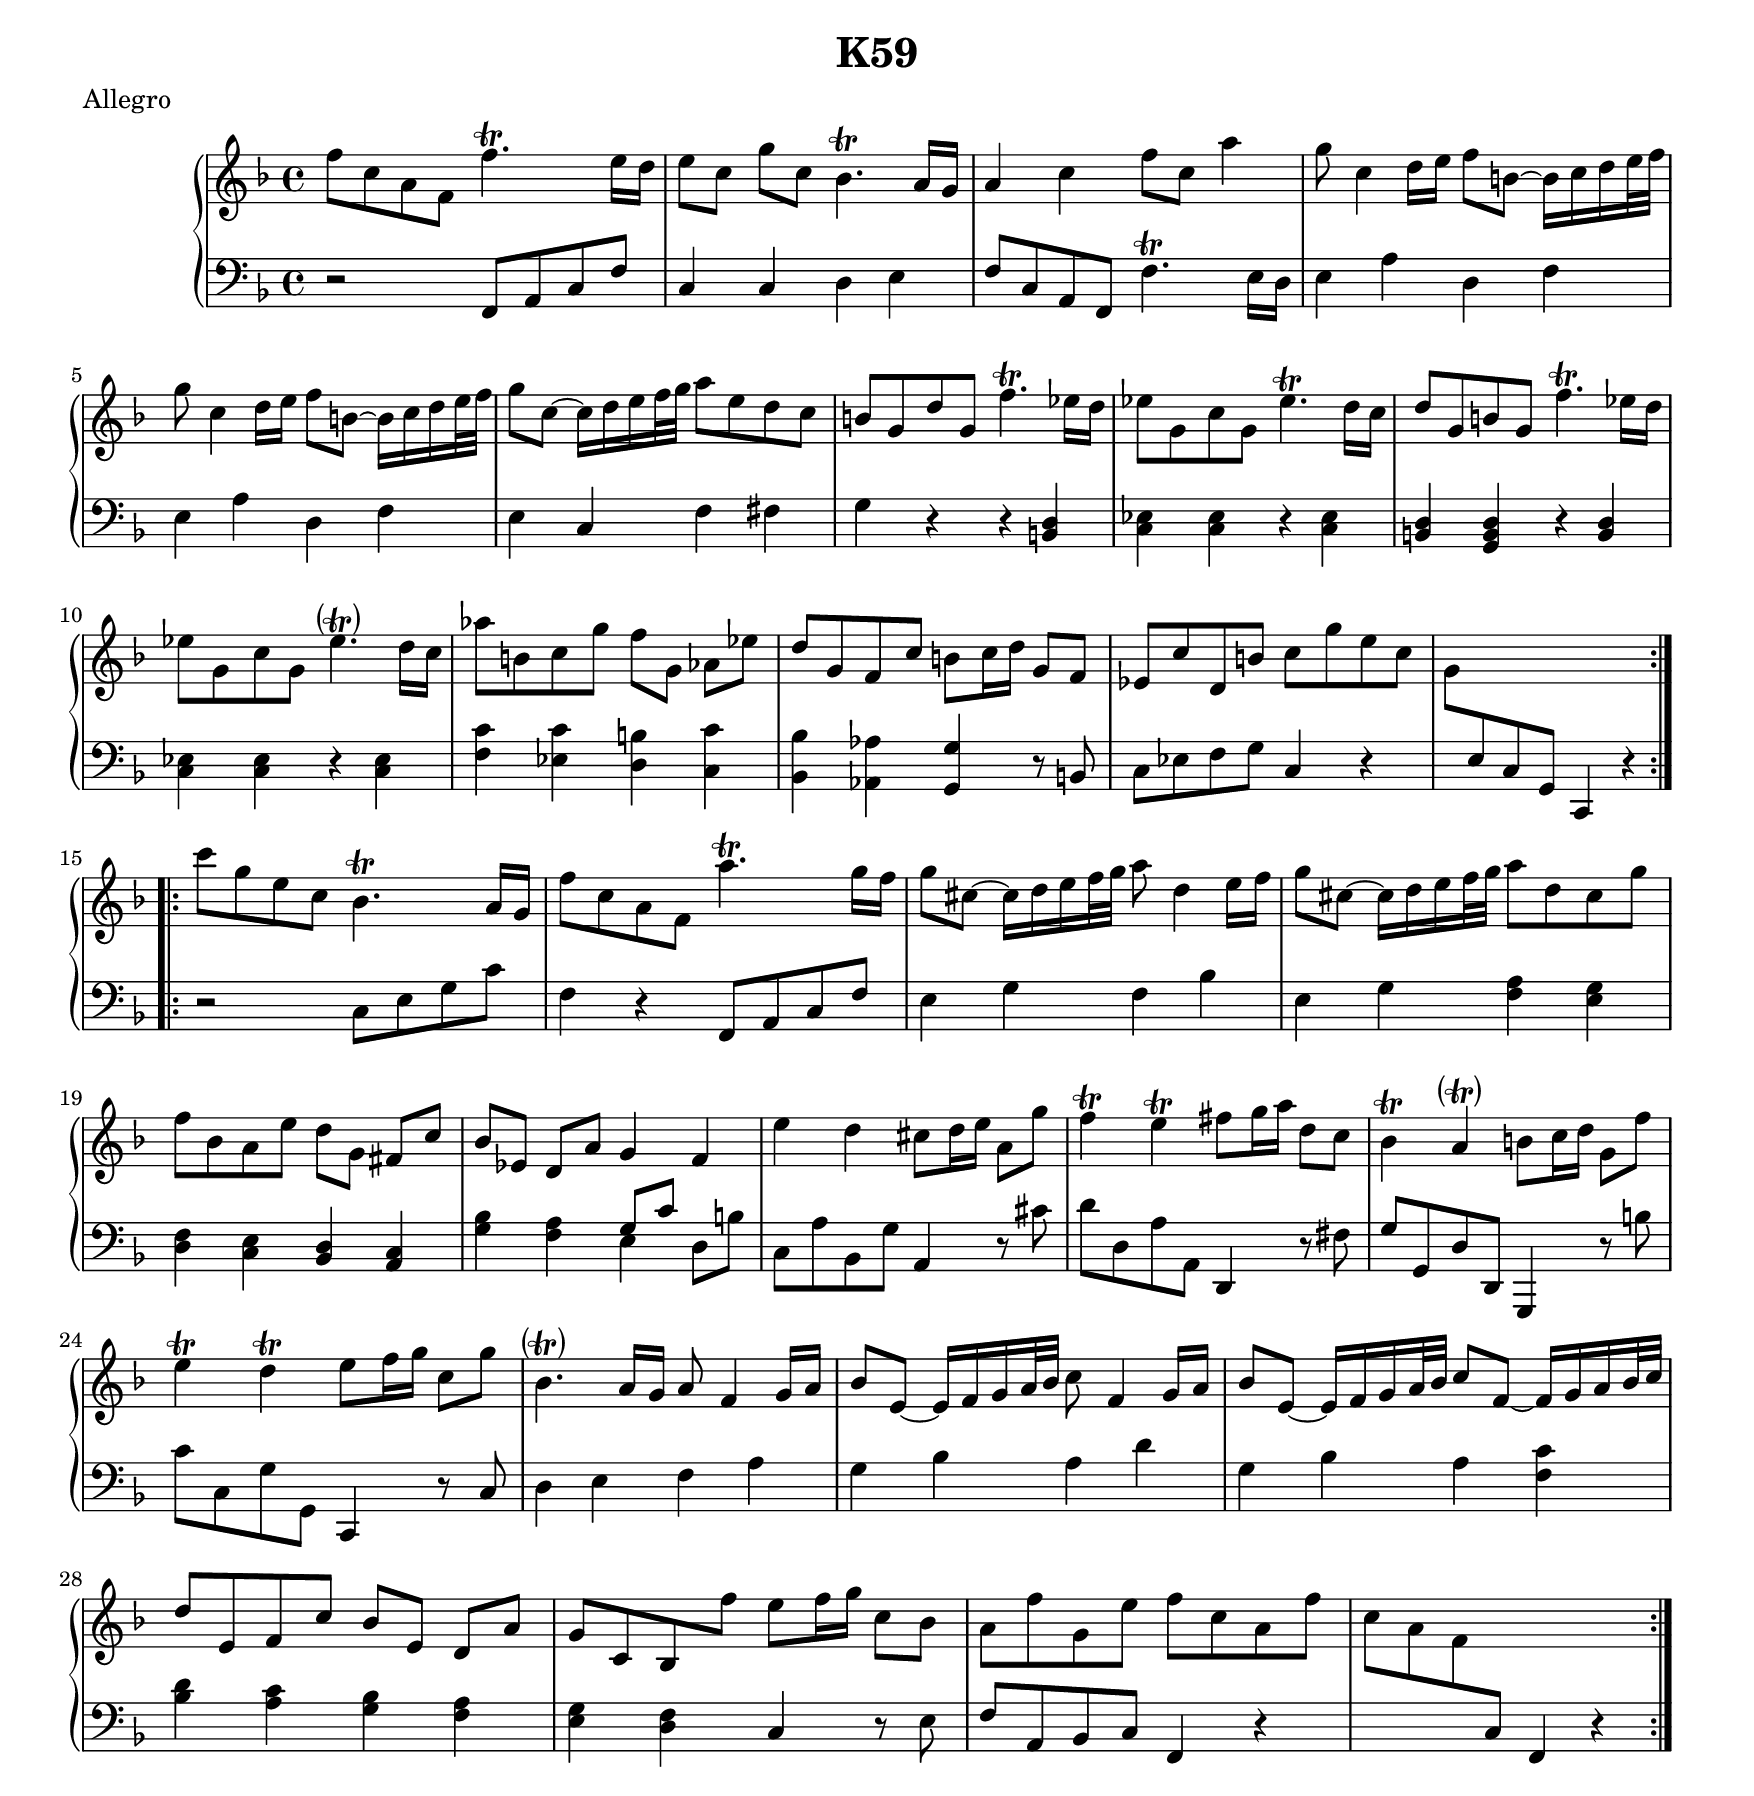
\version "2.18.2"
\version "2.18.2"

su = \stemUp
sd = \stemDown
sn = \stemNeutral
tu = \tieUp
td = \tieDown
tn = \tieNeutral
cstr = \change Staff = "right"
cstl = \change Staff = "left"

global = {
  \key f \major
  \time 4/4
  \override ParenthesesItem #'font-size = #+2
}

right = \relative c'' {
  \global
 
  \repeat volta 2 {
    f8 c a f f'4.-\trill e16 d
    e8[ c] g'[ c,] bes4.-\trill a16 g
    
    a4 c f8 c a'4
    \repeat unfold 2 {
      g8 c,4 d16 e f8 b, ~ b16 c d e32 f}
    
    g8 c, ~ c16 d e f32 g a8 e d c
    b g d' g, f'4.-\trill ees16 d
    ees8 g, c g ees'4.-\trill d16 c
    
    d8 g, b g f'4.-\trill ees16 d
    ees8 g, c g ees'4.-\parenthesize-\trill d16 c
    aes'8 b, c g' f[ g,] aes[ ees']
    
    d g, f c' b c16 d g,8 f
    ees c' d, b' c g' e c
    g \cstl e, c g c,4 r \cstr
  }
  
  \repeat volta 2 {
    c''''8 g e c bes4.-\trill a16 g
    f'8 c a f a'4.-\trill g16 f
    g8 cis, ~ cis16 d e f32 g a8 d,4 e16 f
    
    g8 cis, ~ cis16 d e f32 g a8 d, cis g'
    f bes, a e' d[ g,] fis[ c']
    bes[ ees,] d[ a'] g4 f
    
    e' d cis8 d16 e a,8 g'
    f4-\trill e-\trill fis8 g16 a d,8 c
    bes4-\trill a-\parenthesize-\trill b8 c16 d g,8 f'
    e4-\trill d-\trill e8 f16 g c,8 g'
    
    bes,4.-\parenthesize-\trill a16 g a8 f4 g16 a
    bes8 e, ~ e16 f g a32 bes c8 f,4 g16 a
    bes8 e, ~ e16 f g a32 bes c8 f, ~ f16 g a bes32 c
    
    d8 e, f c' bes[ e,] d[ a']
    g c, bes \once \sd f'' e f16 g c,8 bes
    a f' g, e' f c a f'
    c a f \cstl c, f,4 r
  }
}
 
left = \relative c, {
  \global
  
  \repeat volta 2 {
    r2 f8 a c f
    c4 c d e
    
    f8 c a f f'4.-\trill e16 d
    e4 a d, f
    e a d, f
    
    e c f fis
    g r r <b, d>
    <c ees> <c ees > r <c ees>
    
    <b d> <g b d> r <b d>
    <c ees> <c ees> r <c ees>
    <f c'> <ees c'> <d b'> <c c'>
    
    <bes bes'> <aes aes'> <g g'> r8 b
    c ees f g c,4 r
    s1
  }
  
  \repeat volta 2 {
    r2 c8 e g c
    f,4 r f,8 a c f
    e4 g f bes
    
    e, g <f a> <e g>
    <d f> <c e> <bes d> <a c>
    <g' bes> <f a> <<{ g8[ c] } \\ { e,4 }>> d8 b'
    
    c, a' bes, g' a,4 r8 cis'
    d d, a' a, d,4 r8 fis'
    g g, d' d, g,4 r8 b''
    c c, g' g, c,4 r8 c'
    
    d4 e f a
    g bes a d
    g, bes a <f c'>
    
    <bes d> <a c> <g bes> <f a>
    <e g> <d f> c4 r8 e
    f a, bes c f,4 r
    s1
  }
}


#(set-global-staff-size 23)

\header {
  title = "K59"
  meter = "Allegro"
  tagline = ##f
}

\paper {
  #(set-paper-size "a3")
  print-page-number = ##f
  between-system-padding = #0.1
  between-system-space = #0.1
  ragged-last-bottom = ##f
  ragged-bottom = ##f
  top-margin = 12 \cm
  bottom-margin = .3 \cm
}

\score {
  \new PianoStaff <<
    \new Staff = "right" {
      \right
    }
    \new Staff = "left" { 
      <<
      \clef bass \left 
      {s1*14 \break}
      >>    }
  >>
  \layout { }
}
